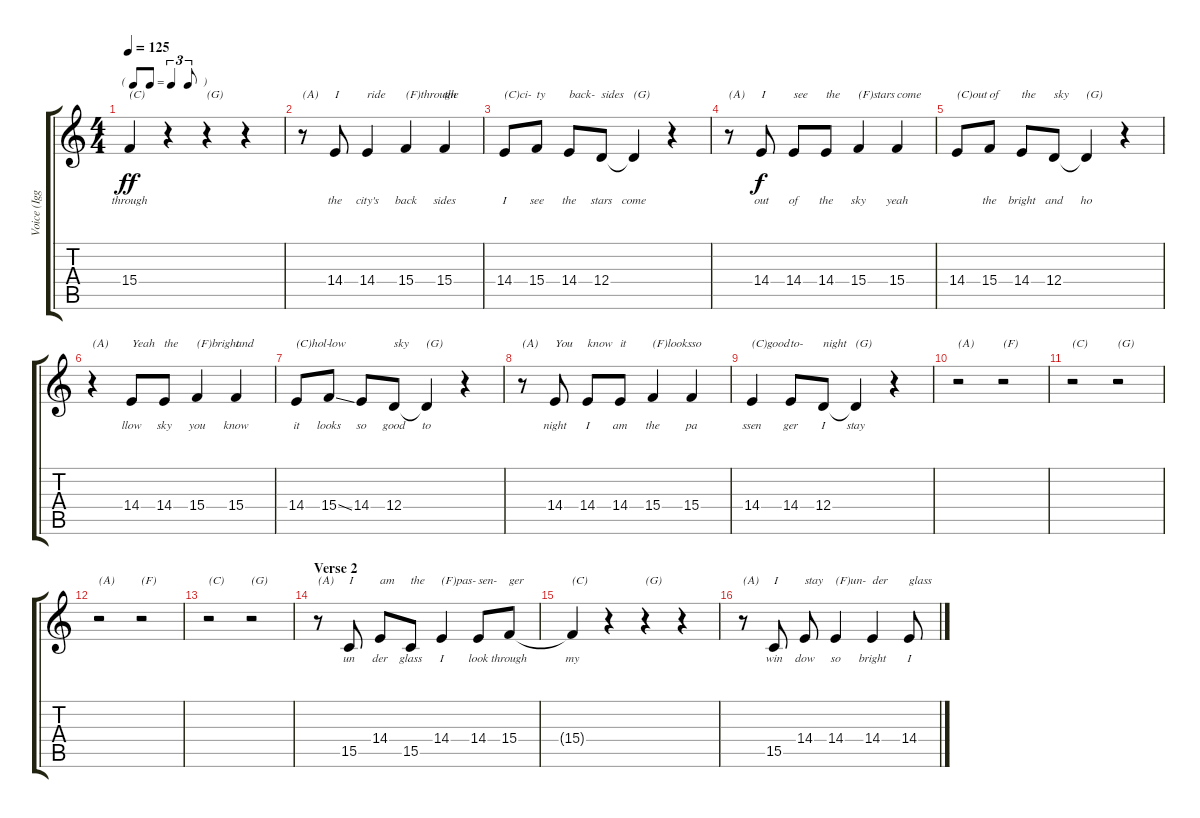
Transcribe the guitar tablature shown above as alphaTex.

\track ("Voice (Iggy)" "Voice (Igg") {instrument steeldrums}
\staff {score tabs}
\tuning (E4 B3 G3 D3 A2 E2) {hide}
\ts (4 4)
\tf triplet8th
\tempo 125
\clef g2
\ks c
15.4{t}.4{txt "(C)" lyrics (0 "through") lyrics (1 "") lyrics (2 "") lyrics (3 "") lyrics (4 "") dy ff} r.4 r.4{txt "(G)"} r.4 |
r.8{txt "(A)"} 14.4.8{txt "I" lyrics (0 "the") lyrics (1 "") lyrics (2 "") lyrics (3 "") lyrics (4 "")} 14.4.4{txt "ride" lyrics (0 "city's") lyrics (1 "") lyrics (2 "") lyrics (3 "") lyrics (4 "")} 15.4.4{txt "(F)through" lyrics (0 "back") lyrics (1 "") lyrics (2 "") lyrics (3 "") lyrics (4 "")} 15.4.4{txt "the" lyrics (0 "sides") lyrics (1 "") lyrics (2 "") lyrics (3 "") lyrics (4 "")} |
14.4.8{txt "(C)ci-" lyrics (0 "I") lyrics (1 "") lyrics (2 "") lyrics (3 "") lyrics (4 "")} 15.4.8{txt "ty" lyrics (0 "see") lyrics (1 "") lyrics (2 "") lyrics (3 "") lyrics (4 "")} 14.4.8{txt "back-" lyrics (0 "the") lyrics (1 "") lyrics (2 "") lyrics (3 "") lyrics (4 "")} 12.4.8{txt "sides" lyrics (0 "stars") lyrics (1 "") lyrics (2 "") lyrics (3 "") lyrics (4 "")} 12.4{t}.4{txt "(G)" lyrics (0 "come") lyrics (1 "") lyrics (2 "") lyrics (3 "") lyrics (4 "")} r.4 |
r.8{txt "(A)"} 14.4.8{txt "I" lyrics (0 "out") lyrics (1 "") lyrics (2 "") lyrics (3 "") lyrics (4 "") dy f} 14.4.8{txt "see" lyrics (0 "of") lyrics (1 "") lyrics (2 "") lyrics (3 "") lyrics (4 "")} 14.4.8{txt "the" lyrics (0 "the") lyrics (1 "") lyrics (2 "") lyrics (3 "") lyrics (4 "")} 15.4.4{txt "(F)stars" lyrics (0 "sky") lyrics (1 "") lyrics (2 "") lyrics (3 "") lyrics (4 "")} 15.4.4{txt "come" lyrics (0 "yeah") lyrics (1 "") lyrics (2 "") lyrics (3 "") lyrics (4 "")} |
14.4.8{txt "(C)out" lyrics (0 "") lyrics (1 "") lyrics (2 "") lyrics (3 "") lyrics (4 "")} 15.4.8{txt "of" lyrics (0 "the") lyrics (1 "") lyrics (2 "") lyrics (3 "") lyrics (4 "")} 14.4.8{txt "the" lyrics (0 "bright") lyrics (1 "") lyrics (2 "") lyrics (3 "") lyrics (4 "")} 12.4.8{txt "sky" lyrics (0 "and") lyrics (1 "") lyrics (2 "") lyrics (3 "") lyrics (4 "")} 12.4{t}.4{txt "(G)" lyrics (0 "ho") lyrics (1 "") lyrics (2 "") lyrics (3 "") lyrics (4 "")} r.4 |
r.4{txt "(A)"} 14.4.8{txt "Yeah" lyrics (0 "llow") lyrics (1 "") lyrics (2 "") lyrics (3 "") lyrics (4 "")} 14.4.8{txt "the" lyrics (0 "sky") lyrics (1 "") lyrics (2 "") lyrics (3 "") lyrics (4 "")} 15.4.4{txt "(F)bright" lyrics (0 "you") lyrics (1 "") lyrics (2 "") lyrics (3 "") lyrics (4 "")} 15.4.4{txt "and" lyrics (0 "know") lyrics (1 "") lyrics (2 "") lyrics (3 "") lyrics (4 "")} |
14.4.8{txt "(C)hol-" lyrics (0 "it") lyrics (1 "") lyrics (2 "") lyrics (3 "") lyrics (4 "")} 15.4{ss}.8{txt "low" lyrics (0 "looks") lyrics (1 "") lyrics (2 "") lyrics (3 "") lyrics (4 "")} 14.4.8{lyrics (0 "so") lyrics (1 "") lyrics (2 "") lyrics (3 "") lyrics (4 "")} 12.4.8{txt "sky" lyrics (0 "good") lyrics (1 "") lyrics (2 "") lyrics (3 "") lyrics (4 "")} 12.4{t}.4{txt "(G)" lyrics (0 "to") lyrics (1 "") lyrics (2 "") lyrics (3 "") lyrics (4 "")} r.4 |
r.8{txt "(A)"} 14.4.8{txt "You" lyrics (0 "night") lyrics (1 "") lyrics (2 "") lyrics (3 "") lyrics (4 "")} 14.4.8{txt "know" lyrics (0 "I") lyrics (1 "") lyrics (2 "") lyrics (3 "") lyrics (4 "")} 14.4.8{txt "it" lyrics (0 "am") lyrics (1 "") lyrics (2 "") lyrics (3 "") lyrics (4 "")} 15.4.4{txt "(F)looks" lyrics (0 "the") lyrics (1 "") lyrics (2 "") lyrics (3 "") lyrics (4 "")} 15.4.4{txt "so" lyrics (0 "pa") lyrics (1 "") lyrics (2 "") lyrics (3 "") lyrics (4 "")} |
14.4.4{txt "(C)good" lyrics (0 "ssen") lyrics (1 "") lyrics (2 "") lyrics (3 "") lyrics (4 "")} 14.4.8{txt "to-" lyrics (0 "ger") lyrics (1 "") lyrics (2 "") lyrics (3 "") lyrics (4 "")} 12.4.8{txt "night" lyrics (0 "I") lyrics (1 "") lyrics (2 "") lyrics (3 "") lyrics (4 "")} 12.4{t}.4{txt "(G)" lyrics (0 "stay") lyrics (1 "") lyrics (2 "") lyrics (3 "") lyrics (4 "")} r.4 |
r.2{txt "(A)"} r.2{txt "(F)"} |
r.2{txt "(C)"} r.2{txt "(G)"} |
r.2{txt "(A)"} r.2{txt "(F)"} |
r.2{txt "(C)"} r.2{txt "(G)"} |
\section ("" "Verse 2")
r.8{txt "(A)"} 15.5.8{txt "I" lyrics (0 "un") lyrics (1 "") lyrics (2 "") lyrics (3 "") lyrics (4 "")} 14.4.8{txt "am" lyrics (0 "der") lyrics (1 "") lyrics (2 "") lyrics (3 "") lyrics (4 "")} 15.5.8{txt "the" lyrics (0 "glass") lyrics (1 "") lyrics (2 "") lyrics (3 "") lyrics (4 "")} 14.4.4{txt "(F)pas-" lyrics (0 "I") lyrics (1 "") lyrics (2 "") lyrics (3 "") lyrics (4 "")} 14.4.8{txt "sen-" lyrics (0 "look") lyrics (1 "") lyrics (2 "") lyrics (3 "") lyrics (4 "")} 15.4.8{txt "ger" lyrics (0 "through") lyrics (1 "") lyrics (2 "") lyrics (3 "") lyrics (4 "")} |
15.4{t}.4{txt "(C)" lyrics (0 "my") lyrics (1 "") lyrics (2 "") lyrics (3 "") lyrics (4 "")} r.4 r.4{txt "(G)"} r.4 |
r.8{txt "(A)"} 15.5.8{txt "I" lyrics (0 "win") lyrics (1 "") lyrics (2 "") lyrics (3 "") lyrics (4 "")} 14.4.8{txt "stay" lyrics (0 "dow") lyrics (1 "") lyrics (2 "") lyrics (3 "") lyrics (4 "")} 14.4.4{txt "(F)un-" lyrics (0 "so") lyrics (1 "") lyrics (2 "") lyrics (3 "") lyrics (4 "")} 14.4.4{txt "der" lyrics (0 "bright") lyrics (1 "") lyrics (2 "") lyrics (3 "") lyrics (4 "")} 14.4.8{txt "glass" lyrics (0 "I") lyrics (1 "") lyrics (2 "") lyrics (3 "") lyrics (4 "")}
